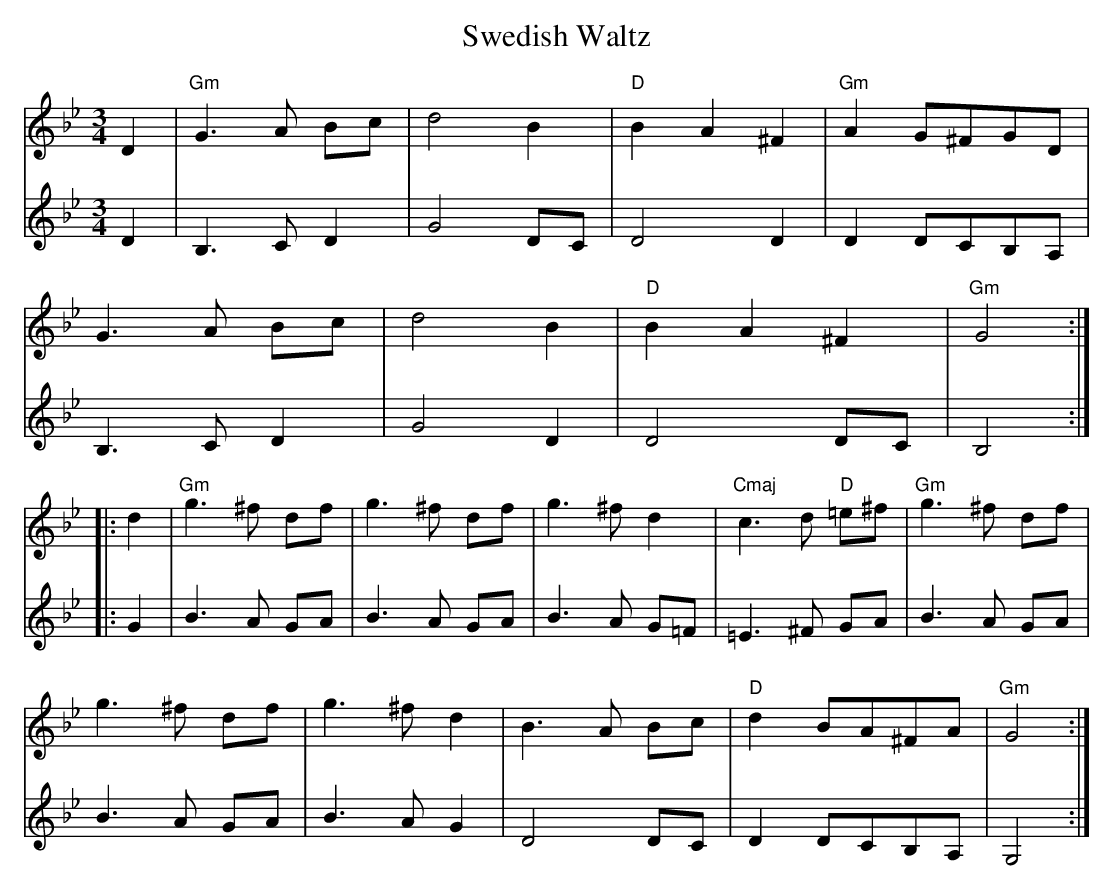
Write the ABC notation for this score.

X:1
T:Swedish Waltz
M:3/4
L:1/4
K:Gm
V:1
D | "Gm"G>A B/c/ | d2 B | "D"BA^F | "Gm"A G/^F/G/D/ |
V:2
D | B,>C D | G2 D/C/ | D2 D | D D/C/B,/A,/ |
V:1
G>A B/c/ | d2 B | "D"BA^F | "Gm"G2 :|
V:2
B,>C D | G2 D | D2 D/C/ | B,2 :|
V:1
|: d |"Gm"g>^f d/f/ | g>^f d/f/ | g>^f d | "Cmaj"c>d "D"=e/^f/ | "Gm"g>^f d/f/ |
V:2
|: G |B>A G/A/ | B>A G/A/ | B>A G/=F/ | =E>^F G/A/ | B>A G/A/ |
V:1
g>^f d/f/ | g>^f d | B>A B/c/ | "D"d B/A/^F/A/ | "Gm"G2 :|
V:2
B>A G/A/ | B>A G | D2 D/C/ | D D/C/B,/A,/ | G,2 :|
